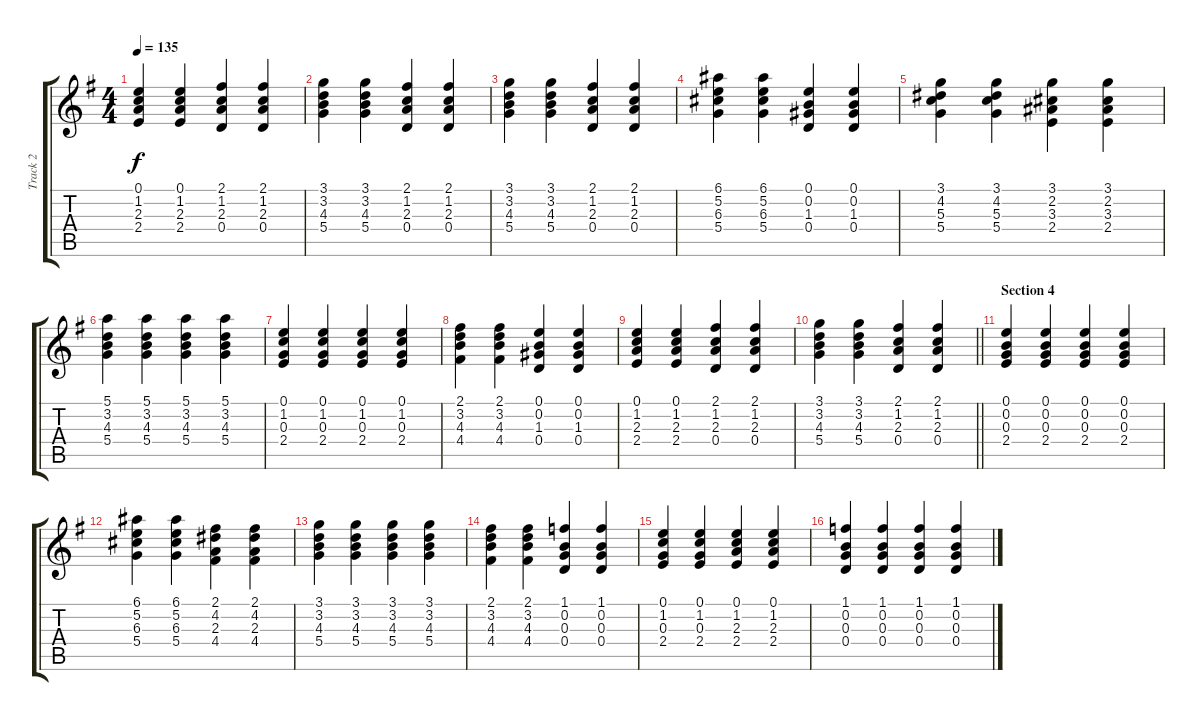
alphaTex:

\track ("Track 2" "Track 2") {instrument acousticguitarsteel}
\staff {score tabs}
\tuning (E4 B3 G3 D3 A2 E2) {hide}
\ts (4 4)
\tempo 135
\clef g2
\ks g
(0.1 1.2 2.3 2.4).4{dy f} (0.1 1.2 2.3 2.4).4 (2.1 1.2 2.3 0.4).4 (2.1 1.2 2.3 0.4).4 |
(3.1 3.2 4.3 5.4).4 (3.1 3.2 4.3 5.4).4 (2.1 1.2 2.3 0.4).4 (2.1 1.2 2.3 0.4).4 |
(3.1 3.2 4.3 5.4).4 (3.1 3.2 4.3 5.4).4 (2.1 1.2 2.3 0.4).4 (2.1 1.2 2.3 0.4).4 |
(6.1 5.2 6.3 5.4).4 (6.1 5.2 6.3 5.4).4 (0.1 0.2 1.3 0.4).4 (0.1 0.2 1.3 0.4).4 |
(3.1 4.2 5.3 5.4).4 (3.1 4.2 5.3 5.4).4 (3.1 2.2 3.3 2.4).4 (3.1 2.2 3.3 2.4).4 |
(5.1 3.2 4.3 5.4).4 (5.1 3.2 4.3 5.4).4 (5.1 3.2 4.3 5.4).4 (5.1 3.2 4.3 5.4).4 |
(0.1 1.2 0.3 2.4).4 (0.1 1.2 0.3 2.4).4 (0.1 1.2 0.3 2.4).4 (0.1 1.2 0.3 2.4).4 |
(2.1 3.2 4.3 4.4).4 (2.1 3.2 4.3 4.4).4 (0.1 0.2 1.3 0.4).4 (0.1 0.2 1.3 0.4).4 |
(0.1 1.2 2.3 2.4).4 (0.1 1.2 2.3 2.4).4 (2.1 1.2 2.3 0.4).4 (2.1 1.2 2.3 0.4).4 |
\barLineRight lightlight
(3.1 3.2 4.3 5.4).4 (3.1 3.2 4.3 5.4).4 (2.1 1.2 2.3 0.4).4 (2.1 1.2 2.3 0.4).4 |
\section ("" "Section 4")
(0.1 0.2 0.3 2.4).4 (0.1 0.2 0.3 2.4).4 (0.1 0.2 0.3 2.4).4 (0.1 0.2 0.3 2.4).4 |
(6.1 5.2 6.3 5.4).4 (6.1 5.2 6.3 5.4).4 (2.1 4.2 2.3 4.4).4 (2.1 4.2 2.3 4.4).4 |
(3.1 3.2 4.3 5.4).4 (3.1 3.2 4.3 5.4).4 (3.1 3.2 4.3 5.4).4 (3.1 3.2 4.3 5.4).4 |
(2.1 3.2 4.3 4.4).4 (2.1 3.2 4.3 4.4).4 (1.1 0.2 0.3 0.4).4 (1.1 0.2 0.3 0.4).4 |
(0.1 1.2 0.3 2.4).4 (0.1 1.2 0.3 2.4).4 (0.1 1.2 2.3 2.4).4 (0.1 1.2 2.3 2.4).4 |
(1.1 0.2 0.3 0.4).4 (1.1 0.2 0.3 0.4).4 (1.1 0.2 0.3 0.4).4 (1.1 0.2 0.3 0.4).4
